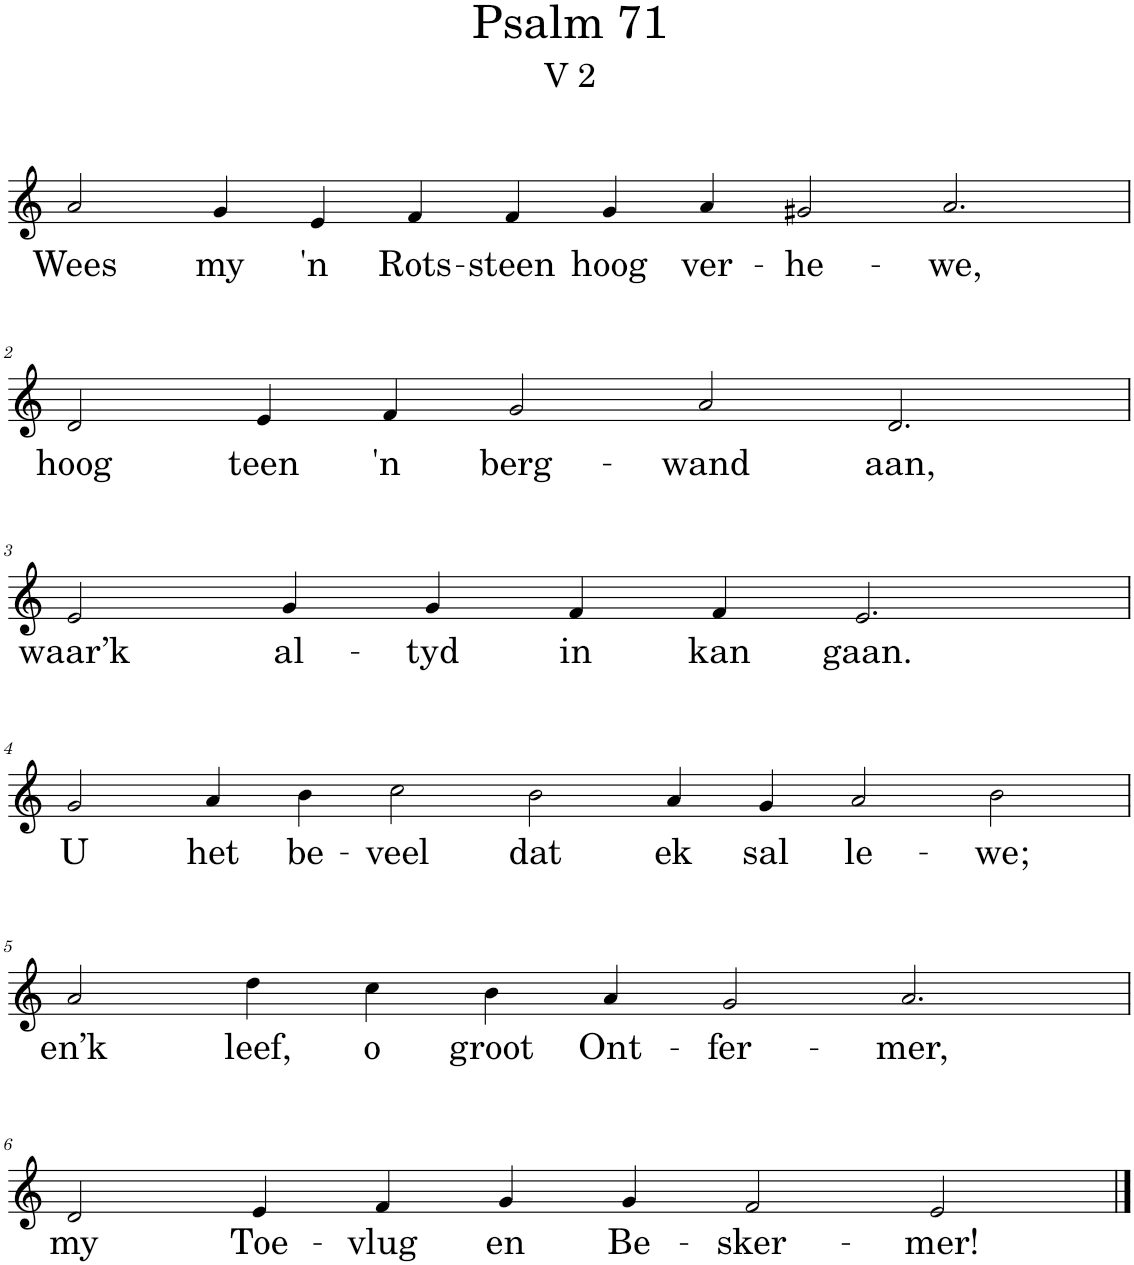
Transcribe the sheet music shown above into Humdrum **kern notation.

**kern	**text
*part1	*part1
*staff1	*staff1
*I"Pipe Organ	*
*I'Org.	*
*clefG2	*
*k[]	*
*M14/4	*
=1	=1
!	!LO:LY:b
2a/	Wees
!	!LO:LY:b
4g/	my
!	!LO:LY:b
4e/	'n
!	!LO:LY:b
4f/	Rots-
!	!LO:LY:b
4f/	-steen
!	!LO:LY:b
4g/	hoog
!	!LO:LY:b
4a/	ver-
!	!LO:LY:b
2g#X/	-he-
!	!LO:LY:b
2.a/	-we,
!!LO:LB:g=z
=2	=2
*M12/4	*
!	!LO:LY:b
2d/	hoog
!	!LO:LY:b
4e/	teen
!	!LO:LY:b
4f/	'n
!	!LO:LY:b
2g/	berg-
!	!LO:LY:b
2a/	-wand
!	!LO:LY:b
2.d/	aan,
!!LO:LB:g=z
=3	=3
!	!LO:LY:b
2e/	waar’k
!	!LO:LY:b
4g/	al-
!	!LO:LY:b
4g/	-tyd
!	!LO:LY:b
4f/	in
!	!LO:LY:b
4f/	kan
!	!LO:LY:b
2.e/	gaan.
!!LO:LB:g=z
=4	=4
*M14/4	*
!	!LO:LY:b
2g/	U
!	!LO:LY:b
4a/	het
!	!LO:LY:b
4b\	be-
!	!LO:LY:b
2cc\	-veel
!	!LO:LY:b
2b\	dat
!	!LO:LY:b
4a/	ek
!	!LO:LY:b
4g/	sal
!	!LO:LY:b
2a/	le-
!	!LO:LY:b
2b\	-we;
!!LO:LB:g=z
=5	=5
!	!LO:LY:b
2a/	en’k
!	!LO:LY:b
4dd\	leef,
!	!LO:LY:b
4cc\	o
!	!LO:LY:b
4b\	groot
!	!LO:LY:b
4a/	Ont-
!	!LO:LY:b
2g/	-fer-
!	!LO:LY:b
2.a/	-mer,
!!LO:LB:g=z
=6	=6
!	!LO:LY:b
2d/	my
!	!LO:LY:b
4e/	Toe-
!	!LO:LY:b
4f/	-vlug
!	!LO:LY:b
4g/	en
!	!LO:LY:b
4g/	Be-
!	!LO:LY:b
2f/	-sker-
!	!LO:LY:b
2e/	-mer!
==	==
*-	*-
